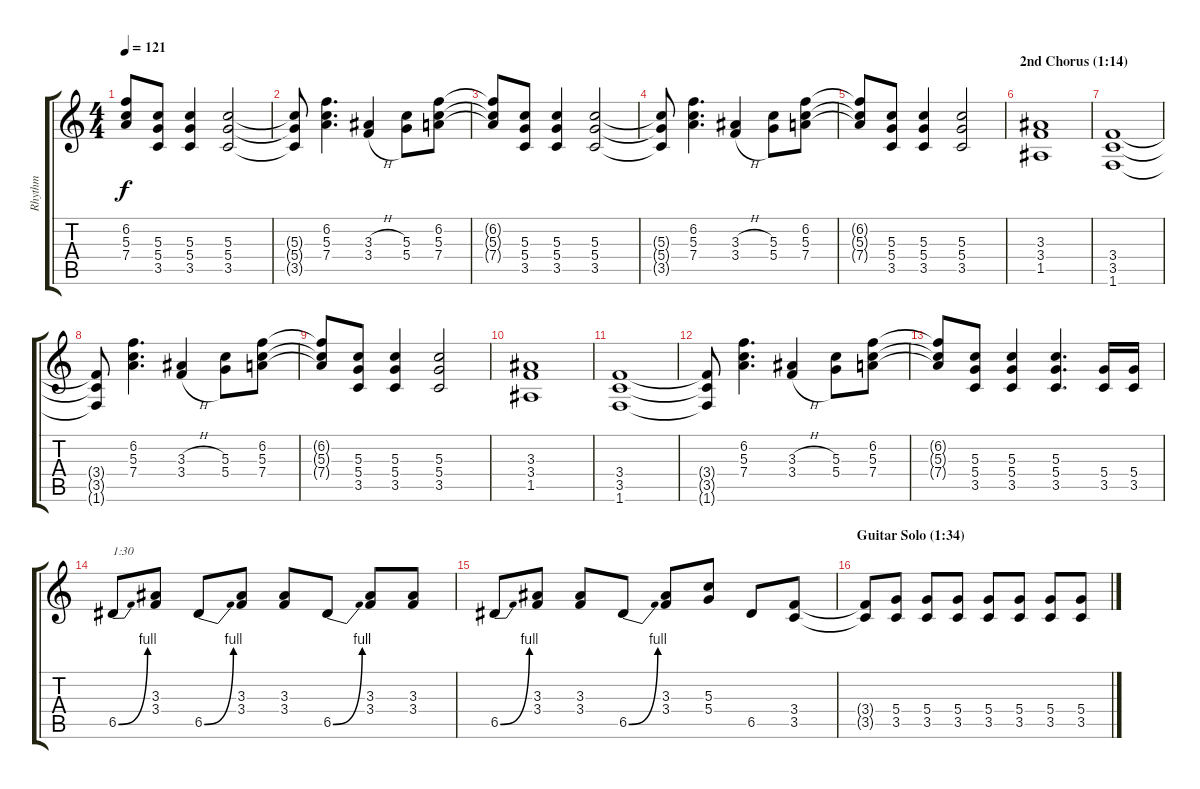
\track ("Rhythm" "Rhythm") {instrument overdrivenguitar}
\staff {score tabs}
\tuning (E4 B3 G3 D3 A2 E2) {hide}
\ts (4 4)
\tempo 121
\clef g2
\ks c
(6.2{t} 5.3{t} 7.4{t}).8{dy f} (5.3 5.4 3.5).8 (5.3 5.4 3.5).4 (5.3 5.4 3.5).2 |
(5.3{t} 5.4{t} 3.5{t}).8 (6.2 5.3 7.4).4{d} (3.3{h} 3.4{h}).4 (5.3 5.4).8 (6.2 5.3 7.4).8 |
(6.2{t} 5.3{t} 7.4{t}).8 (5.3 5.4 3.5).8 (5.3 5.4 3.5).4 (5.3 5.4 3.5).2 |
(5.3{t} 5.4{t} 3.5{t}).8 (6.2 5.3 7.4).4{d} (3.3{h} 3.4{h}).4 (5.3 5.4).8 (6.2 5.3 7.4).8 |
(6.2{t} 5.3{t} 7.4{t}).8 (5.3 5.4 3.5).8 (5.3 5.4 3.5).4 (5.3 5.4 3.5).2 |
\section ("" "2nd Chorus (1:14)")
(3.3 3.4 1.5).1 |
(3.4 3.5 1.6).1 |
(3.4{t} 3.5{t} 1.6{t}).8 (6.2 5.3 7.4).4{d} (3.3{h} 3.4{h}).4 (5.3 5.4).8 (6.2 5.3 7.4).8 |
(6.2{t} 5.3{t} 7.4{t}).8 (5.3 5.4 3.5).8 (5.3 5.4 3.5).4 (5.3 5.4 3.5).2 |
(3.3 3.4 1.5).1 |
(3.4 3.5 1.6).1 |
(3.4{t} 3.5{t} 1.6{t}).8 (6.2 5.3 7.4).4{d} (3.3{h} 3.4{h}).4 (5.3 5.4).8 (6.2 5.3 7.4).8 |
(6.2{t} 5.3{t} 7.4{t}).8 (5.3 5.4 3.5).8 (5.3 5.4 3.5).4 (5.3 5.4 3.5).4{d} (5.4 3.5).16 (5.4 3.5).16 |
6.5{be (bend 0 0 60 4)}.8{txt "1:30"} (3.3 3.4).8 6.5{be (bend 0 0 60 4)}.8 (3.3 3.4).8 (3.3 3.4).8 6.5{be (bend 0 0 60 4)}.8 (3.3 3.4).8 (3.3 3.4).8 |
6.5{be (bend 0 0 60 4)}.8 (3.3 3.4).8 (3.3 3.4).8 6.5{be (bend 0 0 60 4)}.8 (3.3 3.4).8 (5.3 5.4).8 6.5.8 (3.4 3.5).8 |
\section ("" "Guitar Solo (1:34)")
(3.4{t} 3.5{t}).8 (5.4 3.5).8{volume 12} (5.4 3.5).8 (5.4 3.5).8 (5.4 3.5).8 (5.4 3.5).8 (5.4 3.5).8 (5.4 3.5).8
